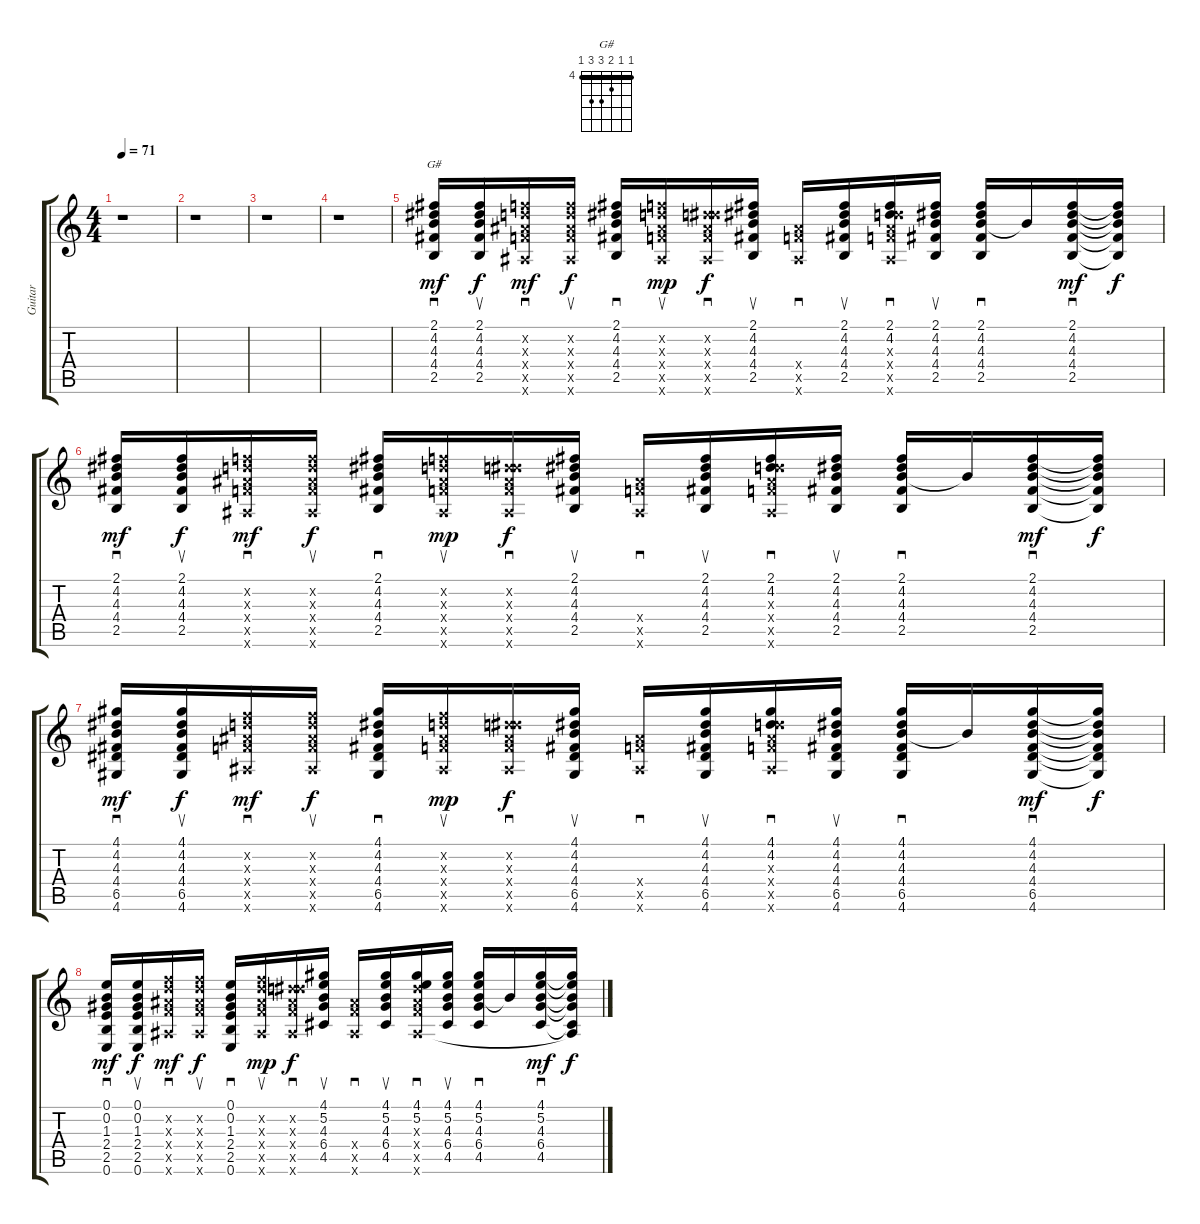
\track ("Guitar" "Guitar") {instrument electricguitarclean}
\staff {score tabs}
\tuning (E4 B3 G3 D3 A2 E2) {hide}
\chord ("G#" 4 4 5 6 6 4) {firstfret 4 barre 4}
\ts (4 4)
\tempo 71
\clef g2
\ks c
r.1{dy f} |
r.1 |
r.1 |
r.1 |
(2.1 4.2 4.3 4.4 2.5).16{sd ch "G#" dy mf} (2.1 4.2 4.3 4.4 2.5).16{su dy f} (6.2{x} 7.3{x} 8.4{x} 8.5{x} 6.6{x}).16{sd dy mf} (6.2{x} 7.3{x} 8.4{x} 8.5{x} 6.6{x}).16{su dy f} (2.1 4.2 4.3 4.4 2.5).16{sd} (6.2{x} 7.3{x} 8.4{x} 8.5{x} 6.6{x}).16{su dy mp} (4.2{x} 7.3{x} 8.4{x} 8.5{x} 6.6{x}).16{sd dy f} (2.1 4.2 4.3 4.4 2.5).16{su} (8.4{x} 8.5{x} 6.6{x}).16{sd} (2.1 4.2 4.3 4.4 2.5).16{su} (2.1 4.2 7.3{x} 8.4{x} 8.5{x} 6.6{x}).16{sd} (2.1 4.2 4.3 4.4 2.5).16{su} (2.1 4.2 4.3 4.4 2.5).16{sd} 4.3{t}.16 (2.1 4.2 4.3 4.4 2.5).16{sd dy mf} (2.1{t} 4.2{t} 4.3{t} 4.4{t} 2.5{t}).16{dy f} |
(2.1 4.2 4.3 4.4 2.5).16{sd dy mf} (2.1 4.2 4.3 4.4 2.5).16{su dy f} (6.2{x} 7.3{x} 8.4{x} 8.5{x} 6.6{x}).16{sd dy mf} (6.2{x} 7.3{x} 8.4{x} 8.5{x} 6.6{x}).16{su dy f} (2.1 4.2 4.3 4.4 2.5).16{sd} (6.2{x} 7.3{x} 8.4{x} 8.5{x} 6.6{x}).16{su dy mp} (4.2{x} 7.3{x} 8.4{x} 8.5{x} 6.6{x}).16{sd dy f} (2.1 4.2 4.3 4.4 2.5).16{su} (8.4{x} 8.5{x} 6.6{x}).16{sd} (2.1 4.2 4.3 4.4 2.5).16{su} (2.1 4.2 7.3{x} 8.4{x} 8.5{x} 6.6{x}).16{sd} (2.1 4.2 4.3 4.4 2.5).16{su} (2.1 4.2 4.3 4.4 2.5).16{sd} 4.3{t}.16 (2.1 4.2 4.3 4.4 2.5).16{sd dy mf} (2.1{t} 4.2{t} 4.3{t} 4.4{t} 2.5{t}).16{dy f} |
(4.1 4.2 4.3 4.4 6.5 4.6).16{sd dy mf} (4.1 4.2 4.3 4.4 6.5 4.6).16{su dy f} (6.2{x} 7.3{x} 8.4{x} 8.5{x} 6.6{x}).16{sd dy mf} (6.2{x} 7.3{x} 8.4{x} 8.5{x} 6.6{x}).16{su dy f} (4.1 4.2 4.3 4.4 6.5 4.6).16{sd} (6.2{x} 7.3{x} 8.4{x} 8.5{x} 6.6{x}).16{su dy mp} (4.2{x} 7.3{x} 8.4{x} 8.5{x} 6.6{x}).16{sd dy f} (4.1 4.2 4.3 4.4 6.5 4.6).16{su} (8.4{x} 8.5{x} 6.6{x}).16{sd} (4.1 4.2 4.3 4.4 6.5 4.6).16{su} (4.1 4.2 7.3{x} 8.4{x} 8.5{x} 6.6{x}).16{sd} (4.1 4.2 4.3 4.4 6.5 4.6).16{su} (4.1 4.2 4.3 4.4 6.5 4.6).16{sd} 4.3{t}.16 (4.1 4.2 4.3 4.4 6.5 4.6).16{sd dy mf} (4.1{t} 4.2{t} 4.3{t} 4.4{t} 6.5{t} 4.6{t}).16{dy f} |
(0.1 0.2 1.3 2.4 2.5 0.6).16{sd dy mf} (0.1 0.2 1.3 2.4 2.5 0.6).16{su dy f} (6.2{x} 7.3{x} 8.4{x} 8.5{x} 6.6{x}).16{sd dy mf} (6.2{x} 7.3{x} 8.4{x} 8.5{x} 6.6{x}).16{su dy f} (0.1 0.2 1.3 2.4 2.5 0.6).16{sd} (6.2{x} 7.3{x} 8.4{x} 8.5{x} 6.6{x}).16{su dy mp} (4.2{x} 7.3{x} 8.4{x} 8.5{x} 6.6{x}).16{sd dy f} (4.1 5.2 4.3 6.4 4.5).16{su} (8.4{x} 8.5{x} 6.6{x}).16{sd} (4.1 5.2 4.3 6.4 4.5).16{su} (4.1 5.2 7.3{x} 8.4{x} 8.5{x} 6.6{x}).16{sd} (4.1 5.2 4.3 6.4 4.5).16{su} (4.1 5.2 4.3 6.4 4.5).16{sd} 4.3{t}.16 (4.1 5.2 4.3 6.4 4.5).16{sd dy mf} (4.1{t} 5.2{t} 4.3{t} 6.4{t} 4.5{t} 6.6{t}).16{dy f}
